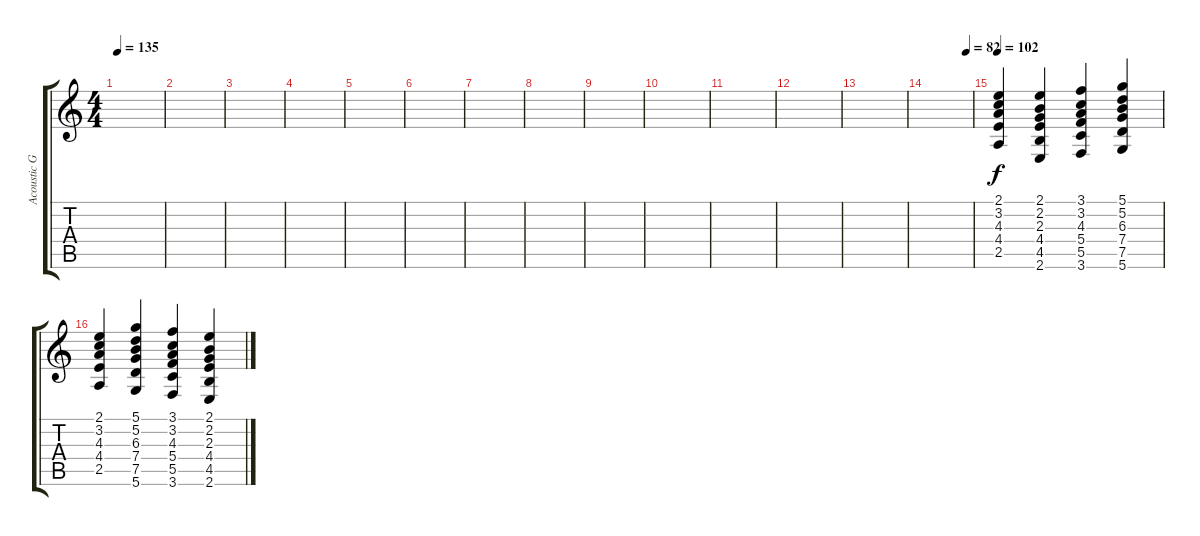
\track ("Acoustic Guitar 2" "Acoustic G") {instrument acousticguitarsteel}
\staff {score tabs}
\tuning (D4 A3 F3 C3 G2 D2) {hide}
\ts (4 4)
\tempo 135
\clef g2
\ks c
|
|
|
|
|
|
|
|
|
|
|
|
|
\tempo (82 0.875)
|
\tempo 102
(2.1 3.2 4.3 4.4 2.5).4 (2.1 2.2 2.3 4.4 4.5 2.6).4 (3.1 3.2 4.3 5.4 5.5 3.6).4 (5.1 5.2 6.3 7.4 7.5 5.6).4 |
(2.1 3.2 4.3 4.4 2.5).4 (5.1 5.2 6.3 7.4 7.5 5.6).4 (3.1 3.2 4.3 5.4 5.5 3.6).4 (2.1 2.2 2.3 4.4 4.5 2.6).4
